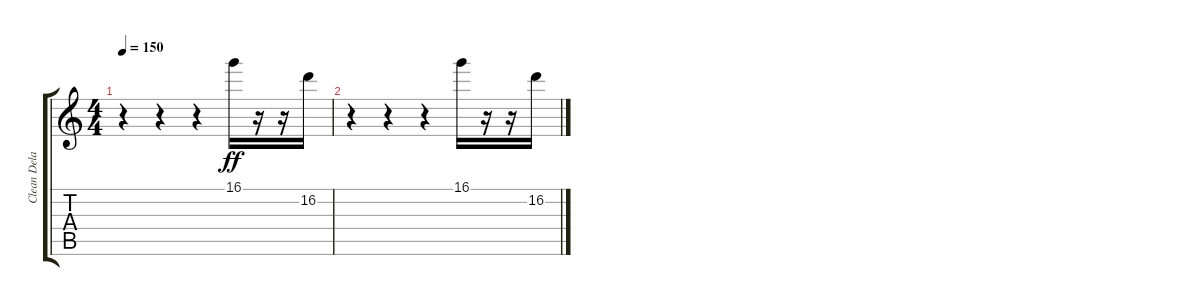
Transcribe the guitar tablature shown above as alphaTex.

\track ("Clean Delay 3" "Clean Dela") {instrument electricguitarclean}
\staff {score tabs}
\tuning (Eb4 Bb3 F3 Db3 Ab2 Eb2) {hide}
\ts (4 4)
\tempo 150
\clef g2
\ks c
r.4{dy ff} r.4 r.4 16.1.16 r.16 r.16 16.2.16 |
r.4 r.4 r.4 16.1.16 r.16 r.16 16.2.16
